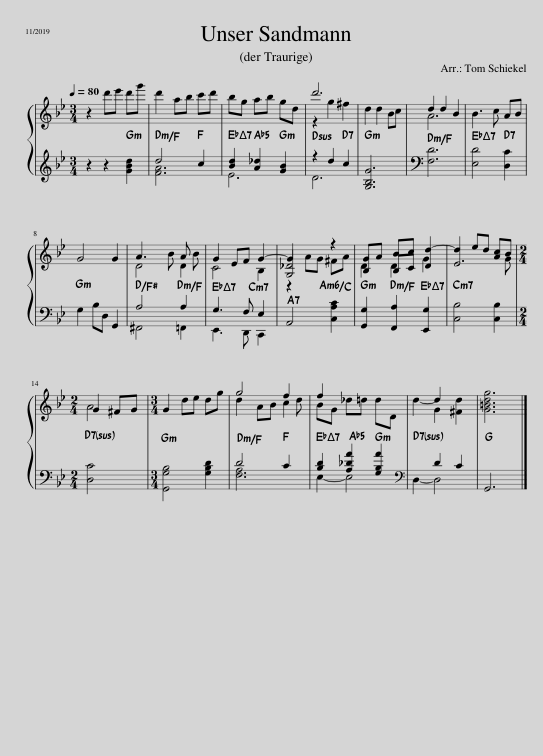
X:1
%%score { ( 1 4 5 ) | ( 2 3 6 7 ) }
L:1/8
Q:1/4=80
M:3/4
I:linebreak $
K:Bb
V:1 treble
V:4 treble
V:5 treble
V:2 treble
V:3 treble
V:6 treble
V:7 treble
V:1
 z2 d'e' d'g' | d'2 ab c'd' | bg ab gd | d'6 | d2 d2 Bc | %5
 d2 d2 B2 | B3 c AB |$ G4 G2 | A3 x A x | G2 EF G2- | %10
 G2 x2 x2 | GA Bc d2- | d2 ed [Ac]B |$[M:2/4] G2 ^FG |[M:3/4] G2 de dg | %15
 g4 f2 | f2 x4 | d2- d2 x2 | x6 |] %19
V:2
 z2 z2 [GBd]2 | d4 c2 | [Bd]2 [A_d]2 [GB]2 | z2 d2 c2 | [G,B,G]6 | %5
 [F,D]6 | [E,D]4 [D,C]2 |$ G,2 B,D, G,,2 | x2 x[I:staff -1] B[I:staff +1] x[I:staff -1] B |[I:staff +1] G,3 F, E,2 | %10
 A,,4 [C,A,C]2 | [G,,G,]2 [F,,A,]2 [E,,G,]2 | [C,B,]4 x[I:staff -1] G |$[M:2/4][I:staff +1] [D,C]4 |[M:3/4] [G,,G,B,]4 [G,B,D]2 | %15
 x4[I:staff -1] c2 |[I:staff +1] [B,D]2 [A,_DA]2 [G,B,A]2 |[K:bass] x2 D2 C2 | G,,6 |] %19
V:3
 x6 | [FA]6 | E6 | D6 | x6 | %5
 x6 | x6 |$ x6 | x4 x2 | x6 | %10
 x6 | x6 | x2 x2 [C,B,]2 |$[M:2/4] x4 |[M:3/4] x6 | %15
 x6 | E,2- E,4 |[K:bass] D,2- D,4 | x6 |] %19
V:4
 x6 | x6 | x6 | z2 g2 ^f2 | x6 | %5
 A6 | x6 |$ x6 | D4 D2 | C4 B,2 | %10
 z2 AG ^FA | D2 D2 G2 | x2 x2 x2 |$[M:2/4] A4 |[M:3/4] x6 | %15
 d2 AB x d | BG _d=d dD | x2 G2 [^Fd]2 | [G=Bdg]6 |] %19
V:5
 x6 | x6 | x6 | x6 | x6 | %5
 x6 | x6 |$ x6 |[I:staff +1] A,4 A,2 | x6 | %10
[I:staff -1] [G,_D]4 z2 | B,2 B,C D2 | E6 |$[M:2/4] x4 |[M:3/4] x6 | %15
 x6 | x6 | x6 | x6 |] %19
V:6
 x6 | x6 | x6 | x6 | x6 | %5
 x6 | x6 |$ x6 | ^F,,4 =F,,2 | E,,3 D,, C,,2 | %10
 x6 | x6 | x6 |$[M:2/4] x4 |[M:3/4] x6 | %15
 [F,A,]6 | x6 |[K:bass] x6 | x6 |] %19
V:7
 x6 | x6 | x6 | x6 | x6 | %5
 x6 | x6 |$ x6 | x6 | x6 | %10
 x6 | x6 | x6 |$[M:2/4] x4 |[M:3/4] x6 | %15
 D4 C2 | x6 |[K:bass] x6 | x6 |] %19
